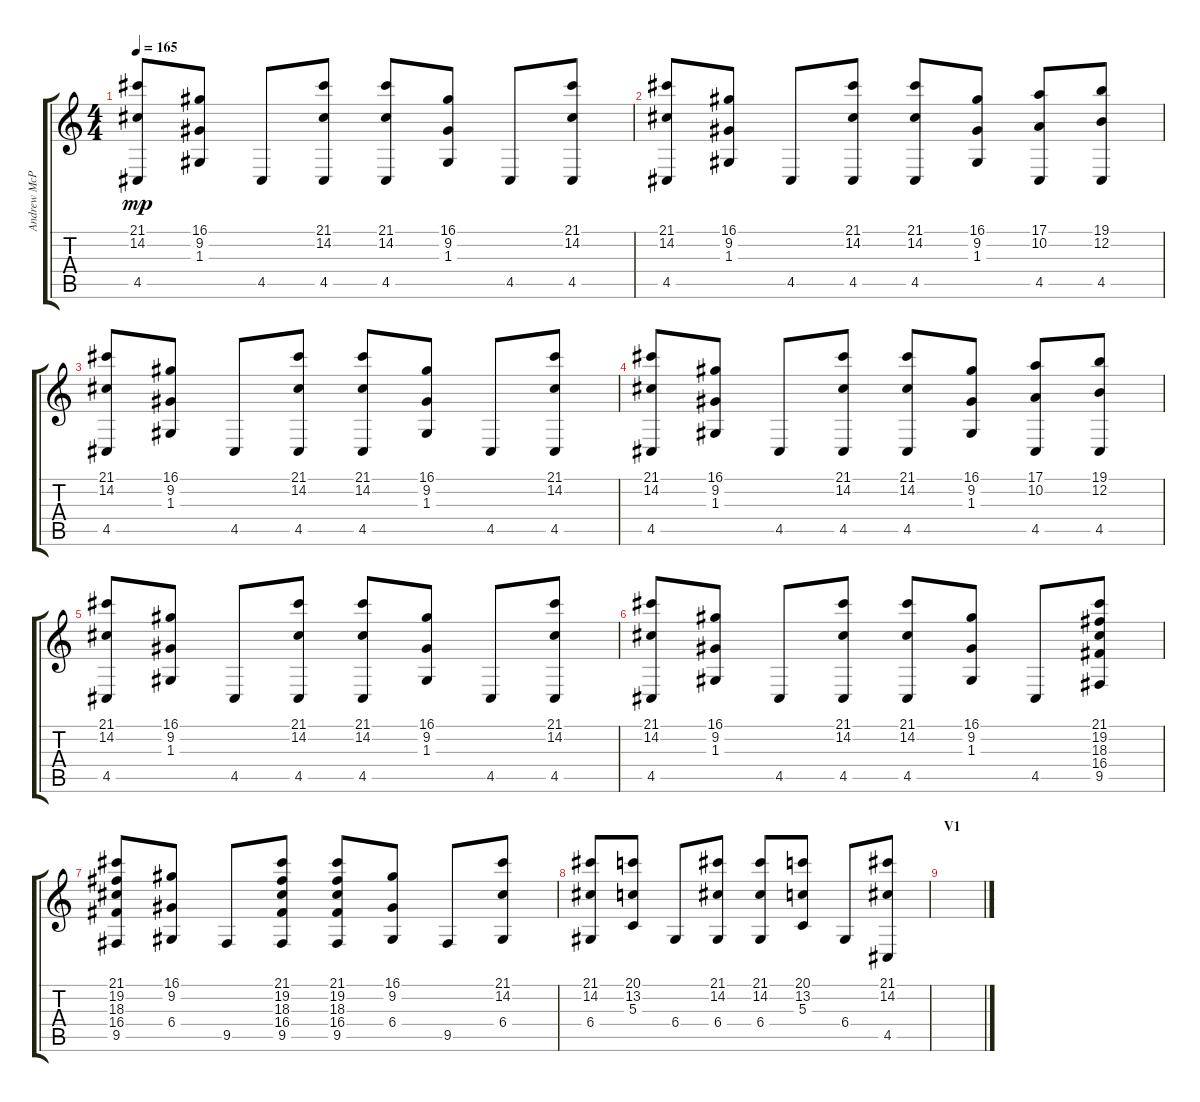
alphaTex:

\track ("Andrew McPauls (Keyb)" "Andrew McP") {instrument stringensemble1}
\staff {score tabs}
\tuning (E4 B3 G3 D3 A2 E2) {hide}
\ts (4 4)
\tempo 165
\clef g2
\ks c
(21.1 14.2 4.5).8{dy mp} (16.1 9.2 1.3).8 4.5.8 (21.1 14.2 4.5).8 (21.1 14.2 4.5).8 (16.1 9.2 1.3).8 4.5.8 (21.1 14.2 4.5).8 |
(21.1 14.2 4.5).8 (16.1 9.2 1.3).8 4.5.8 (21.1 14.2 4.5).8 (21.1 14.2 4.5).8 (16.1 9.2 1.3).8 (17.1 10.2 4.5).8 (19.1 12.2 4.5).8 |
(21.1 14.2 4.5).8 (16.1 9.2 1.3).8 4.5.8 (21.1 14.2 4.5).8 (21.1 14.2 4.5).8 (16.1 9.2 1.3).8 4.5.8 (21.1 14.2 4.5).8 |
(21.1 14.2 4.5).8 (16.1 9.2 1.3).8 4.5.8 (21.1 14.2 4.5).8 (21.1 14.2 4.5).8 (16.1 9.2 1.3).8 (17.1 10.2 4.5).8 (19.1 12.2 4.5).8 |
(21.1 14.2 4.5).8 (16.1 9.2 1.3).8 4.5.8 (21.1 14.2 4.5).8 (21.1 14.2 4.5).8 (16.1 9.2 1.3).8 4.5.8 (21.1 14.2 4.5).8 |
(21.1 14.2 4.5).8 (16.1 9.2 1.3).8 4.5.8 (21.1 14.2 4.5).8 (21.1 14.2 4.5).8 (16.1 9.2 1.3).8 4.5.8 (21.1 19.2 18.3 16.4 9.5).8 |
(21.1 19.2 18.3 16.4 9.5).8 (16.1 9.2 6.4).8 9.5.8 (21.1 19.2 18.3 16.4 9.5).8 (21.1 19.2 18.3 16.4 9.5).8 (16.1 9.2 6.4).8 9.5.8 (21.1 14.2 6.4).8 |
(21.1 14.2 6.4).8 (20.1 13.2 5.3).8 6.4.8 (21.1 14.2 6.4).8 (21.1 14.2 6.4).8 (20.1 13.2 5.3).8 6.4.8 (21.1 14.2 4.5).8 |
\section ("" "V1")
